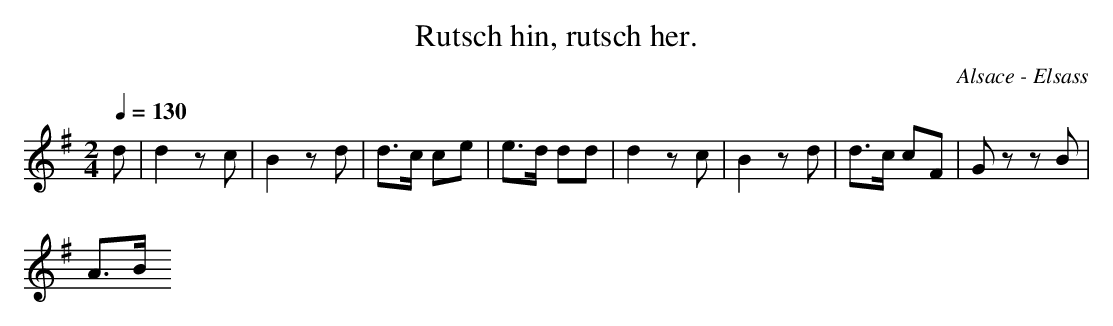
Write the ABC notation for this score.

X:1
T:Rutsch hin, rutsch her.
O:Alsace - Elsass
M:2/4
L:1/8
Q:1/4=130
K:G
d | d2 z c | B2 z d | d>c ce | e>d dd | d2 z c | B2 z d | d>c cF | G zz B |
A>B
